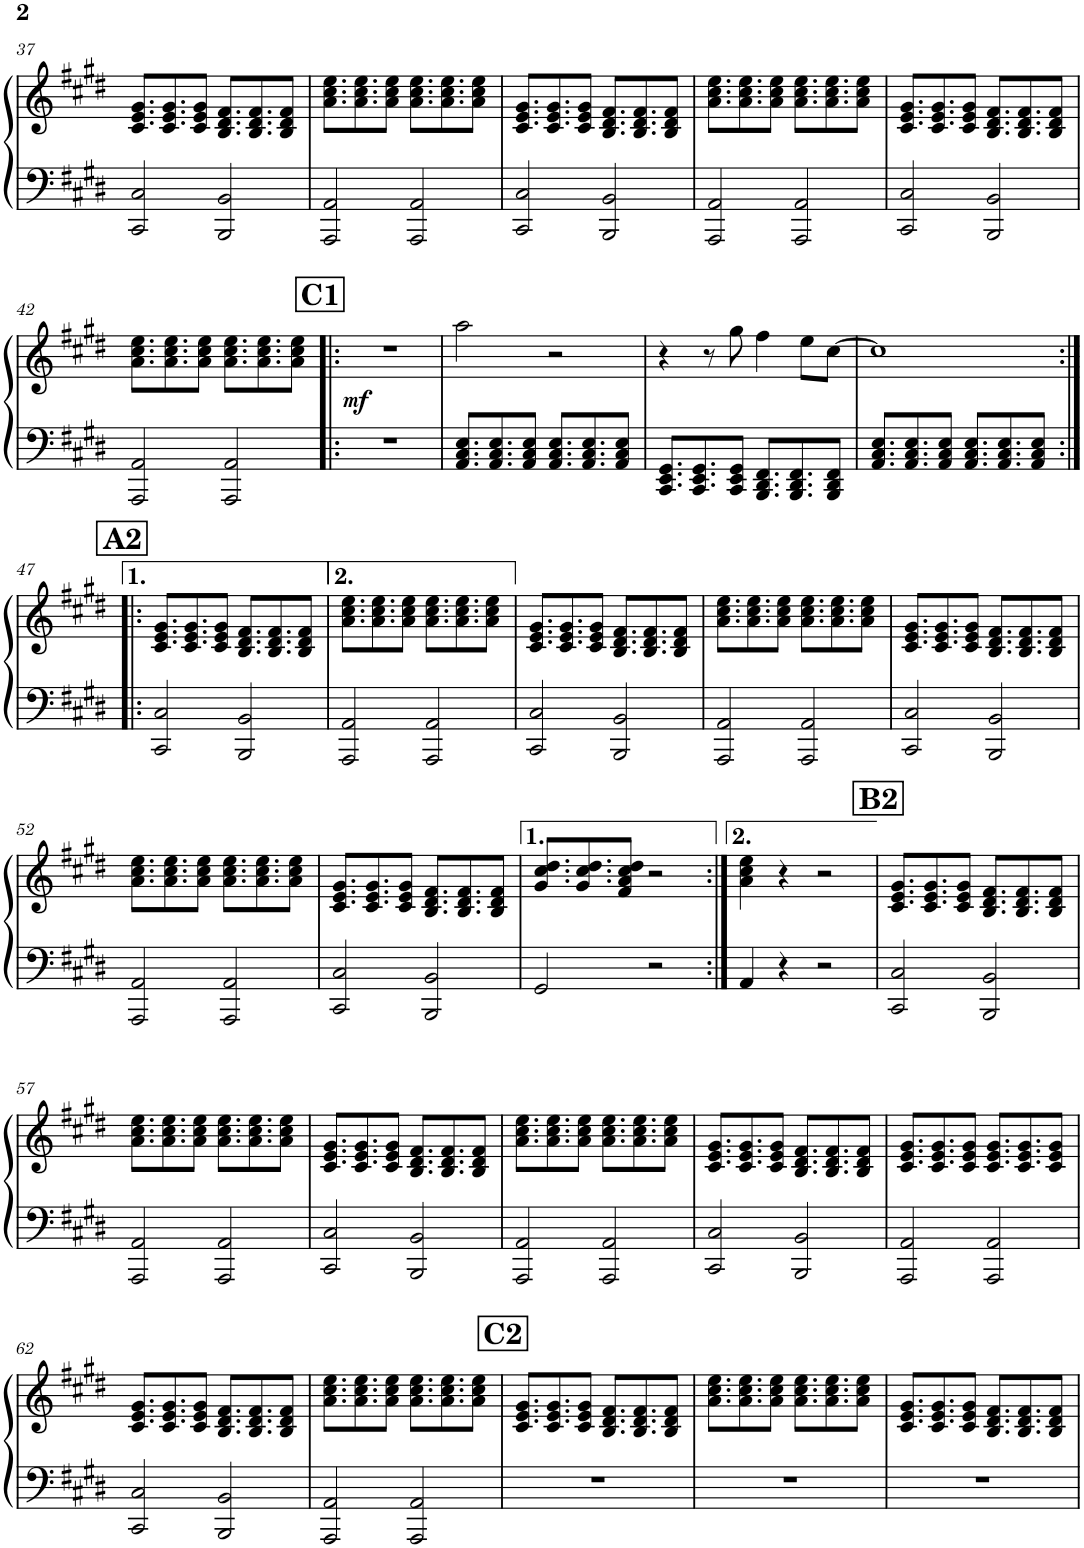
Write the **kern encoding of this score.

**kern	**kern	**dynam
*part1	*part1	*part1
*staff2	*staff1	*staff1/2
*I"Electric Piano	*	*
*I'El. Pno.	*	*
!!LO:PB:g=z
*clefF4	*clefG2	*
*k[f#c#g#d#]	*k[f#c#g#d#]	*
*M4/4	*M4/4	*
=37	=37	=37
2CC#/ 2C#/	8.c#/ 8.e/ 8.g#/L	.
.	8.c#/ 8.e/ 8.g#/	.
.	8c#/ 8e/ 8g#/J	.
2BBB/ 2BB/	8.B/ 8.d#/ 8.f#/L	.
.	8.B/ 8.d#/ 8.f#/	.
.	8B/ 8d#/ 8f#/J	.
=38	=38	=38
2AAA/ 2AA/	8.a\ 8.cc#\ 8.ee\L	.
.	8.a\ 8.cc#\ 8.ee\	.
.	8a\ 8cc#\ 8ee\J	.
2AAA/ 2AA/	8.a\ 8.cc#\ 8.ee\L	.
.	8.a\ 8.cc#\ 8.ee\	.
.	8a\ 8cc#\ 8ee\J	.
=39	=39	=39
2CC#/ 2C#/	8.c#/ 8.e/ 8.g#/L	.
.	8.c#/ 8.e/ 8.g#/	.
.	8c#/ 8e/ 8g#/J	.
2BBB/ 2BB/	8.B/ 8.d#/ 8.f#/L	.
.	8.B/ 8.d#/ 8.f#/	.
.	8B/ 8d#/ 8f#/J	.
=40	=40	=40
2AAA/ 2AA/	8.a\ 8.cc#\ 8.ee\L	.
.	8.a\ 8.cc#\ 8.ee\	.
.	8a\ 8cc#\ 8ee\J	.
2AAA/ 2AA/	8.a\ 8.cc#\ 8.ee\L	.
.	8.a\ 8.cc#\ 8.ee\	.
.	8a\ 8cc#\ 8ee\J	.
=41	=41	=41
2CC#/ 2C#/	8.c#/ 8.e/ 8.g#/L	.
.	8.c#/ 8.e/ 8.g#/	.
.	8c#/ 8e/ 8g#/J	.
2BBB/ 2BB/	8.B/ 8.d#/ 8.f#/L	.
.	8.B/ 8.d#/ 8.f#/	.
.	8B/ 8d#/ 8f#/J	.
!!LO:LB:g=z
=42	=42	=42
2AAA/ 2AA/	8.a\ 8.cc#\ 8.ee\L	.
.	8.a\ 8.cc#\ 8.ee\	.
.	8a\ 8cc#\ 8ee\J	.
2AAA/ 2AA/	8.a\ 8.cc#\ 8.ee\L	.
.	8.a\ 8.cc#\ 8.ee\	.
.	8a\ 8cc#\ 8ee\J	.
!!LO:REH:place=s1:a:B:cj:fs=14:t=C1
=43!|:	=43!|:	=43!|:
!	!	!LO:DY:b
1r	1r	mf
=44	=44	=44
8.AA/ 8.C#/ 8.E/L	2aa\	.
8.AA/ 8.C#/ 8.E/	.	.
8AA/ 8C#/ 8E/J	.	.
8.AA/ 8.C#/ 8.E/L	2r	.
8.AA/ 8.C#/ 8.E/	.	.
8AA/ 8C#/ 8E/J	.	.
=45	=45	=45
8.CC#/ 8.EE/ 8.GG#/L	4r	.
8.CC#/ 8.EE/ 8.GG#/	.	.
.	8r	.
8CC#/ 8EE/ 8GG#/J	8gg#\	.
8.BBB/ 8.DD#/ 8.FF#/L	4ff#\	.
8.BBB/ 8.DD#/ 8.FF#/	.	.
.	8ee\L	.
8BBB/ 8DD#/ 8FF#/J	[8cc#\J	.
=46	=46	=46
8.AA/ 8.C#/ 8.E/L	1cc#]	.
8.AA/ 8.C#/ 8.E/	.	.
8AA/ 8C#/ 8E/J	.	.
8.AA/ 8.C#/ 8.E/L	.	.
8.AA/ 8.C#/ 8.E/	.	.
8AA/ 8C#/ 8E/J	.	.
!!LO:LB:g=z
!!LO:REH:place=s1:a:B:cj:fs=14:t=A2
=47:|!|:	=47:|!|:	=47:|!|:
2CC#/ 2C#/	8.c#/ 8.e/ 8.g#/L	.
.	8.c#/ 8.e/ 8.g#/	.
.	8c#/ 8e/ 8g#/J	.
2BBB/ 2BB/	8.B/ 8.d#/ 8.f#/L	.
.	8.B/ 8.d#/ 8.f#/	.
.	8B/ 8d#/ 8f#/J	.
=48	=48	=48
2AAA/ 2AA/	8.a\ 8.cc#\ 8.ee\L	.
.	8.a\ 8.cc#\ 8.ee\	.
.	8a\ 8cc#\ 8ee\J	.
2AAA/ 2AA/	8.a\ 8.cc#\ 8.ee\L	.
.	8.a\ 8.cc#\ 8.ee\	.
.	8a\ 8cc#\ 8ee\J	.
=49	=49	=49
2CC#/ 2C#/	8.c#/ 8.e/ 8.g#/L	.
.	8.c#/ 8.e/ 8.g#/	.
.	8c#/ 8e/ 8g#/J	.
2BBB/ 2BB/	8.B/ 8.d#/ 8.f#/L	.
.	8.B/ 8.d#/ 8.f#/	.
.	8B/ 8d#/ 8f#/J	.
=50	=50	=50
2AAA/ 2AA/	8.a\ 8.cc#\ 8.ee\L	.
.	8.a\ 8.cc#\ 8.ee\	.
.	8a\ 8cc#\ 8ee\J	.
2AAA/ 2AA/	8.a\ 8.cc#\ 8.ee\L	.
.	8.a\ 8.cc#\ 8.ee\	.
.	8a\ 8cc#\ 8ee\J	.
=51	=51	=51
2CC#/ 2C#/	8.c#/ 8.e/ 8.g#/L	.
.	8.c#/ 8.e/ 8.g#/	.
.	8c#/ 8e/ 8g#/J	.
2BBB/ 2BB/	8.B/ 8.d#/ 8.f#/L	.
.	8.B/ 8.d#/ 8.f#/	.
.	8B/ 8d#/ 8f#/J	.
!!LO:LB:g=z
=52	=52	=52
2AAA/ 2AA/	8.a\ 8.cc#\ 8.ee\L	.
.	8.a\ 8.cc#\ 8.ee\	.
.	8a\ 8cc#\ 8ee\J	.
2AAA/ 2AA/	8.a\ 8.cc#\ 8.ee\L	.
.	8.a\ 8.cc#\ 8.ee\	.
.	8a\ 8cc#\ 8ee\J	.
=53	=53	=53
2CC#/ 2C#/	8.c#/ 8.e/ 8.g#/L	.
.	8.c#/ 8.e/ 8.g#/	.
.	8c#/ 8e/ 8g#/J	.
2BBB/ 2BB/	8.B/ 8.d#/ 8.f#/L	.
.	8.B/ 8.d#/ 8.f#/	.
.	8B/ 8d#/ 8f#/J	.
=54	=54	=54
2GG#/	8.g#/ 8.cc#/ 8.dd#/L	.
.	8.g#/ 8.cc#/ 8.dd#/	.
.	8f#/ 8a/ 8cc#/ 8dd#/J	.
2r	2r	.
=55:|!	=55:|!	=55:|!
4AA/	4a\ 4cc#\ 4ee\	.
4r	4r	.
2r	2r	.
!!LO:REH:place=s1:a:B:cj:fs=14:t=B2
=56	=56	=56
2CC#/ 2C#/	8.c#/ 8.e/ 8.g#/L	.
.	8.c#/ 8.e/ 8.g#/	.
.	8c#/ 8e/ 8g#/J	.
2BBB/ 2BB/	8.B/ 8.d#/ 8.f#/L	.
.	8.B/ 8.d#/ 8.f#/	.
.	8B/ 8d#/ 8f#/J	.
!!LO:LB:g=z
=57	=57	=57
2AAA/ 2AA/	8.a\ 8.cc#\ 8.ee\L	.
.	8.a\ 8.cc#\ 8.ee\	.
.	8a\ 8cc#\ 8ee\J	.
2AAA/ 2AA/	8.a\ 8.cc#\ 8.ee\L	.
.	8.a\ 8.cc#\ 8.ee\	.
.	8a\ 8cc#\ 8ee\J	.
=58	=58	=58
2CC#/ 2C#/	8.c#/ 8.e/ 8.g#/L	.
.	8.c#/ 8.e/ 8.g#/	.
.	8c#/ 8e/ 8g#/J	.
2BBB/ 2BB/	8.B/ 8.d#/ 8.f#/L	.
.	8.B/ 8.d#/ 8.f#/	.
.	8B/ 8d#/ 8f#/J	.
=59	=59	=59
2AAA/ 2AA/	8.a\ 8.cc#\ 8.ee\L	.
.	8.a\ 8.cc#\ 8.ee\	.
.	8a\ 8cc#\ 8ee\J	.
2AAA/ 2AA/	8.a\ 8.cc#\ 8.ee\L	.
.	8.a\ 8.cc#\ 8.ee\	.
.	8a\ 8cc#\ 8ee\J	.
=60	=60	=60
2CC#/ 2C#/	8.c#/ 8.e/ 8.g#/L	.
.	8.c#/ 8.e/ 8.g#/	.
.	8c#/ 8e/ 8g#/J	.
2BBB/ 2BB/	8.B/ 8.d#/ 8.f#/L	.
.	8.B/ 8.d#/ 8.f#/	.
.	8B/ 8d#/ 8f#/J	.
=61	=61	=61
2AAA/ 2AA/	8.c#/ 8.e/ 8.g#/L	.
.	8.c#/ 8.e/ 8.g#/	.
.	8c#/ 8e/ 8g#/J	.
2AAA/ 2AA/	8.c#/ 8.e/ 8.g#/L	.
.	8.c#/ 8.e/ 8.g#/	.
.	8c#/ 8e/ 8g#/J	.
!!LO:LB:g=z
=62	=62	=62
2CC#/ 2C#/	8.c#/ 8.e/ 8.g#/L	.
.	8.c#/ 8.e/ 8.g#/	.
.	8c#/ 8e/ 8g#/J	.
2BBB/ 2BB/	8.B/ 8.d#/ 8.f#/L	.
.	8.B/ 8.d#/ 8.f#/	.
.	8B/ 8d#/ 8f#/J	.
=63	=63	=63
2AAA/ 2AA/	8.a\ 8.cc#\ 8.ee\L	.
.	8.a\ 8.cc#\ 8.ee\	.
.	8a\ 8cc#\ 8ee\J	.
2AAA/ 2AA/	8.a\ 8.cc#\ 8.ee\L	.
.	8.a\ 8.cc#\ 8.ee\	.
.	8a\ 8cc#\ 8ee\J	.
!!LO:REH:place=s1:a:B:cj:fs=14:t=C2
=64	=64	=64
1r	8.c#/ 8.e/ 8.g#/L	.
.	8.c#/ 8.e/ 8.g#/	.
.	8c#/ 8e/ 8g#/J	.
.	8.B/ 8.d#/ 8.f#/L	.
.	8.B/ 8.d#/ 8.f#/	.
.	8B/ 8d#/ 8f#/J	.
=65	=65	=65
1r	8.a\ 8.cc#\ 8.ee\L	.
.	8.a\ 8.cc#\ 8.ee\	.
.	8a\ 8cc#\ 8ee\J	.
.	8.a\ 8.cc#\ 8.ee\L	.
.	8.a\ 8.cc#\ 8.ee\	.
.	8a\ 8cc#\ 8ee\J	.
=66	=66	=66
1r	8.c#/ 8.e/ 8.g#/L	.
.	8.c#/ 8.e/ 8.g#/	.
.	8c#/ 8e/ 8g#/J	.
.	8.B/ 8.d#/ 8.f#/L	.
.	8.B/ 8.d#/ 8.f#/	.
.	8B/ 8d#/ 8f#/J	.
=	=	=
*-	*-	*-
